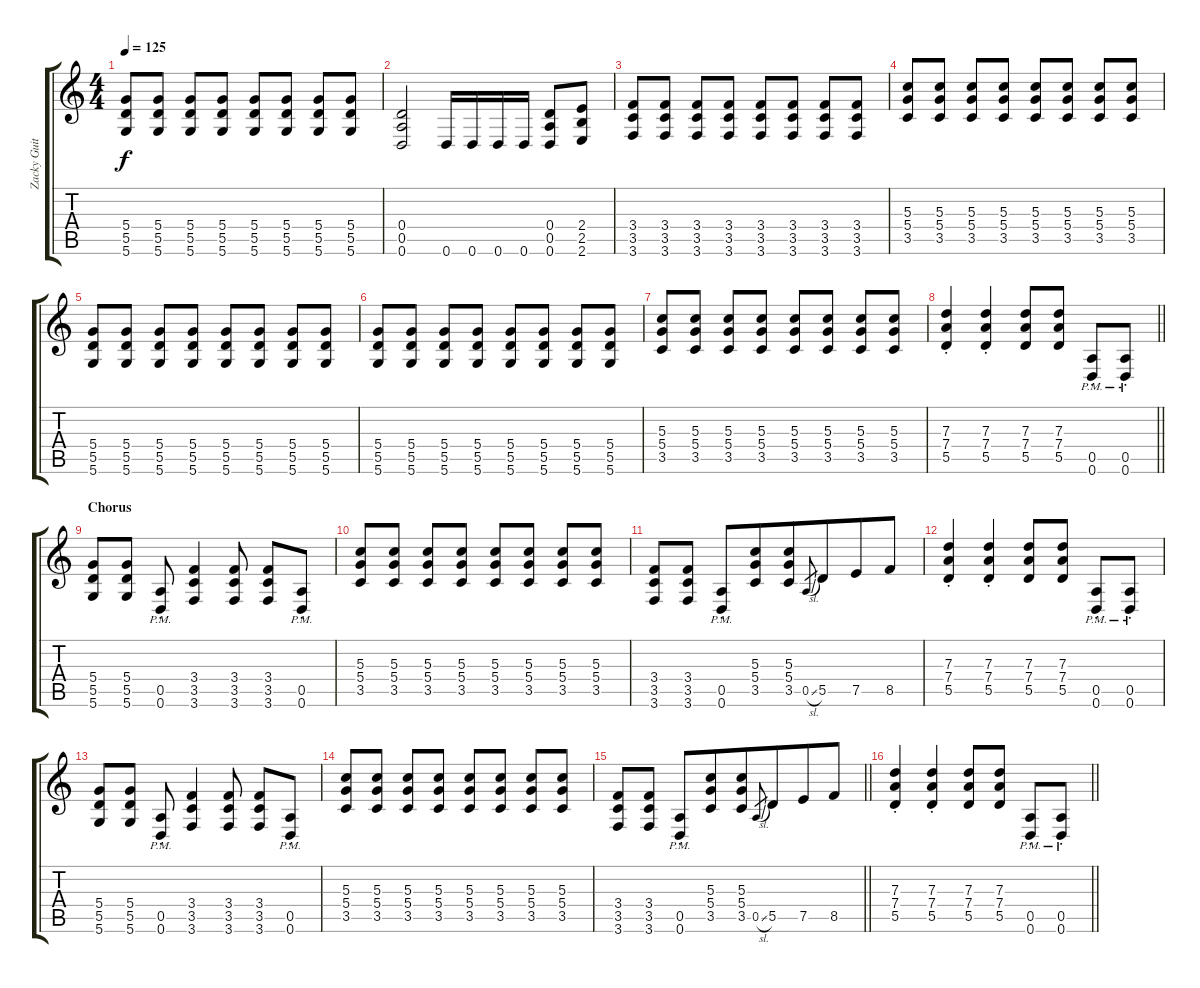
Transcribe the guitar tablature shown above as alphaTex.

\track ("Zacky Guitar 1" "Zacky Guit") {instrument distortionguitar}
\staff {score tabs}
\tuning (E4 B3 G3 D3 A2 D2) {hide}
\ts (4 4)
\tempo 125
\clef g2
\ks c
(5.4 5.5 5.6).8{dy f} (5.4 5.5 5.6).8 (5.4 5.5 5.6).8 (5.4 5.5 5.6).8 (5.4 5.5 5.6).8 (5.4 5.5 5.6).8 (5.4 5.5 5.6).8 (5.4 5.5 5.6).8 |
(0.4 0.5 0.6).2 0.6.16 0.6.16 0.6.16 0.6.16 (0.4 0.5 0.6).8 (2.4 2.5 2.6).8 |
(3.4 3.5 3.6).8 (3.4 3.5 3.6).8 (3.4 3.5 3.6).8 (3.4 3.5 3.6).8 (3.4 3.5 3.6).8 (3.4 3.5 3.6).8 (3.4 3.5 3.6).8 (3.4 3.5 3.6).8 |
(5.3 5.4 3.5).8 (5.3 5.4 3.5).8 (5.3 5.4 3.5).8 (5.3 5.4 3.5).8 (5.3 5.4 3.5).8 (5.3 5.4 3.5).8 (5.3 5.4 3.5).8 (5.3 5.4 3.5).8 |
(5.4 5.5 5.6).8 (5.4 5.5 5.6).8 (5.4 5.5 5.6).8 (5.4 5.5 5.6).8 (5.4 5.5 5.6).8 (5.4 5.5 5.6).8 (5.4 5.5 5.6).8 (5.4 5.5 5.6).8 |
(5.4 5.5 5.6).8 (5.4 5.5 5.6).8 (5.4 5.5 5.6).8 (5.4 5.5 5.6).8 (5.4 5.5 5.6).8 (5.4 5.5 5.6).8 (5.4 5.5 5.6).8 (5.4 5.5 5.6).8 |
(5.3 5.4 3.5).8 (5.3 5.4 3.5).8 (5.3 5.4 3.5).8 (5.3 5.4 3.5).8 (5.3 5.4 3.5).8 (5.3 5.4 3.5).8 (5.3 5.4 3.5).8 (5.3 5.4 3.5).8 |
\barLineRight lightlight
(7.3{st} 7.4{st} 5.5{st}).4 (7.3{st} 7.4{st} 5.5{st}).4 (7.3 7.4 5.5).8 (7.3 7.4 5.5).8 (0.5{pm st} 0.6{pm st}).8 (0.5{pm st} 0.6{pm st}).8 |
\section ("" "Chorus")
(5.4 5.5 5.6).8 (5.4 5.5 5.6).8 (0.5{pm st} 0.6{pm st}).8 (3.4 3.5 3.6).4 (3.4 3.5 3.6).8 (3.4 3.5 3.6).8 (0.5{pm st} 0.6{pm st}).8 |
(5.3 5.4 3.5).8 (5.3 5.4 3.5).8 (5.3 5.4 3.5).8 (5.3 5.4 3.5).8 (5.3 5.4 3.5).8 (5.3 5.4 3.5).8 (5.3 5.4 3.5).8 (5.3 5.4 3.5).8 |
(3.4 3.5 3.6).8 (3.4 3.5 3.6).8 (0.5{pm st} 0.6{pm st}).8 (5.3 5.4 3.5).8{beam merge} (5.3 5.4 3.5).8 0.5{sl}.8{gr beam split} 5.5.8{beam merge} 7.5.8 8.5.8 |
(7.3{st} 7.4{st} 5.5{st}).4 (7.3{st} 7.4{st} 5.5{st}).4 (7.3 7.4 5.5).8 (7.3 7.4 5.5).8 (0.5{pm st} 0.6{pm st}).8 (0.5{pm st} 0.6{pm st}).8 |
(5.4 5.5 5.6).8 (5.4 5.5 5.6).8 (0.5{pm st} 0.6{pm st}).8 (3.4 3.5 3.6).4 (3.4 3.5 3.6).8 (3.4 3.5 3.6).8 (0.5{pm st} 0.6{pm st}).8 |
(5.3 5.4 3.5).8 (5.3 5.4 3.5).8 (5.3 5.4 3.5).8 (5.3 5.4 3.5).8 (5.3 5.4 3.5).8 (5.3 5.4 3.5).8 (5.3 5.4 3.5).8 (5.3 5.4 3.5).8 |
\barLineRight lightlight
(3.4 3.5 3.6).8 (3.4 3.5 3.6).8 (0.5{pm st} 0.6{pm st}).8 (5.3 5.4 3.5).8{beam merge} (5.3 5.4 3.5).8 0.5{sl}.8{gr beam split} 5.5.8{beam merge} 7.5.8 8.5.8 |
\barLineRight lightlight
(7.3{st} 7.4{st} 5.5{st}).4 (7.3{st} 7.4{st} 5.5{st}).4 (7.3 7.4 5.5).8 (7.3 7.4 5.5).8 (0.5{pm st} 0.6{pm st}).8 (0.5{pm st} 0.6{pm st}).8
